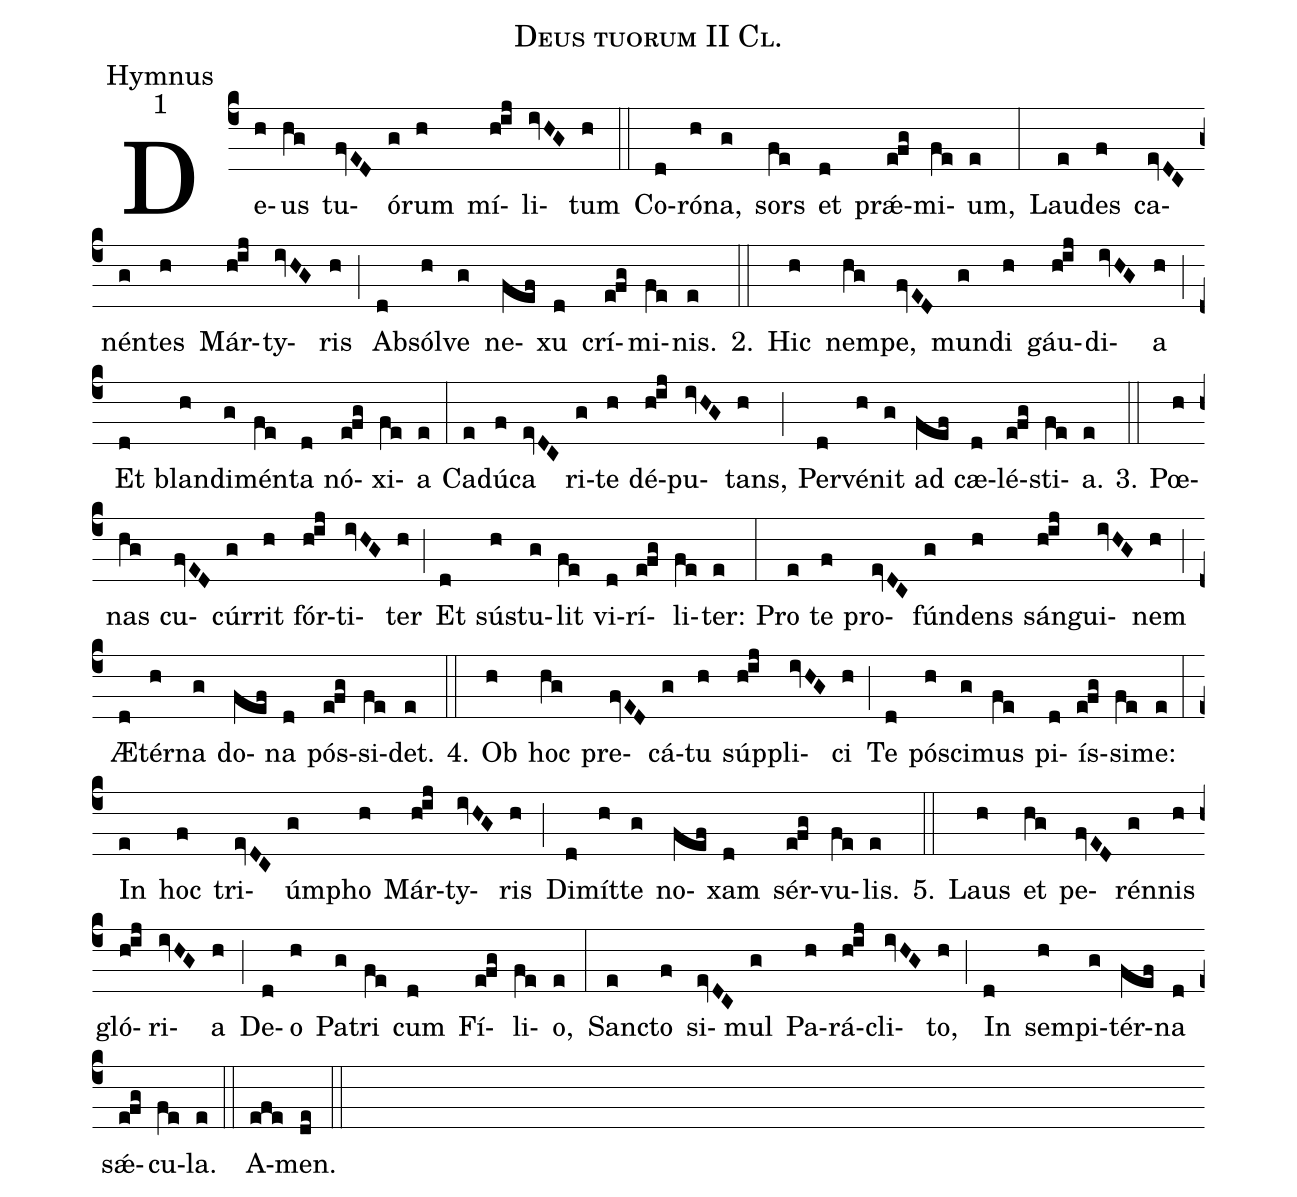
name:Deus tuorum II Cl.;
office-part:Hymnus;
mode:1;
%%
(c4) De(h)us(hg) tu(fvED)ó(g)rum(h) mí(h!ij)li(ivHG)tum(h) (::)
Co(d)ró(h)na,(g) sors(fe) et(d) pr{<sp>'ae</sp>}(e!fg)mi(fe)um,(e) (:)
Lau(e)des(f) ca(evDC)nén(g)tes(h) Már(h!ij)ty(ivHG)ris(h) (;) Ab(d)sól(h)ve(g) ne(fef)xu(d) crí(e!fg)mi(fe)nis.(e) 2.(::) Hic(h) nem(hg)pe,(fvED) mun(g)di(h) gáu(h!ij)di(ivHG)a(h) (;) Et(d) blan(h)di(g)mén(fe)ta(d) nó(e!fg)xi(fe)a(e) (:)
Ca(e)dú(f)ca(evDC) ri(g)te(h) dé(h!ij)pu(ivHG)tans,(h) (;) Per(d)vé(h)nit(g) ad(fef) cæ(d)lé(e!fg)sti(fe)a.(e) 3.(::) Pœ(h)nas(hg) cu(fvED)cúr(g)rit(h) fór(h!ij)ti(ivHG)ter(h) (;) Et(d) sú(h)stu(g)lit(fe) vi(d)rí(e!fg)li(fe)ter:(e) (:)
Pro(e) te(f) pro(evDC)fún(g)dens(h) sán(h!ij)gui(ivHG)nem(h) (;) Æ(d)tér(h)na(g) do(fef)na(d) pós(e!fg)si(fe)det.(e) 4.(::) Ob(h) hoc(hg) pre(fvED)cá(g)tu(h) súp(h!ij)pli(ivHG)ci(h) (;) Te(d) pó(h)sci(g)mus(fe) pi(d)ís(e!fg)si(fe)me:(e) (:)
In(e) hoc(f) tri(evDC)úm(g)pho(h) Már(h!ij)ty(ivHG)ris(h) (;) Di(d)mít(h)te(g) no(fef)xam(d) sér(e!fg)vu(fe)lis.(e) 5.(::) Laus(h) et(hg) pe(fvED)rén(g)nis(h) gló(h!ij)ri(ivHG)a(h) (;) De(d)o(h) Pa(g)tri(fe) cum(d) Fí(e!fg)li(fe)o,(e) (:)
San(e)cto(f) si(evDC)mul(g) Pa(h)rá(h!ij)cli(ivHG)to,(h) (;) In(d) sem(h)pi(g)tér(fef)na(d) s{<sp>'ae</sp>}(e!fg)cu(fe)la.(e) (::)
A(efe)men.(de) (::)
